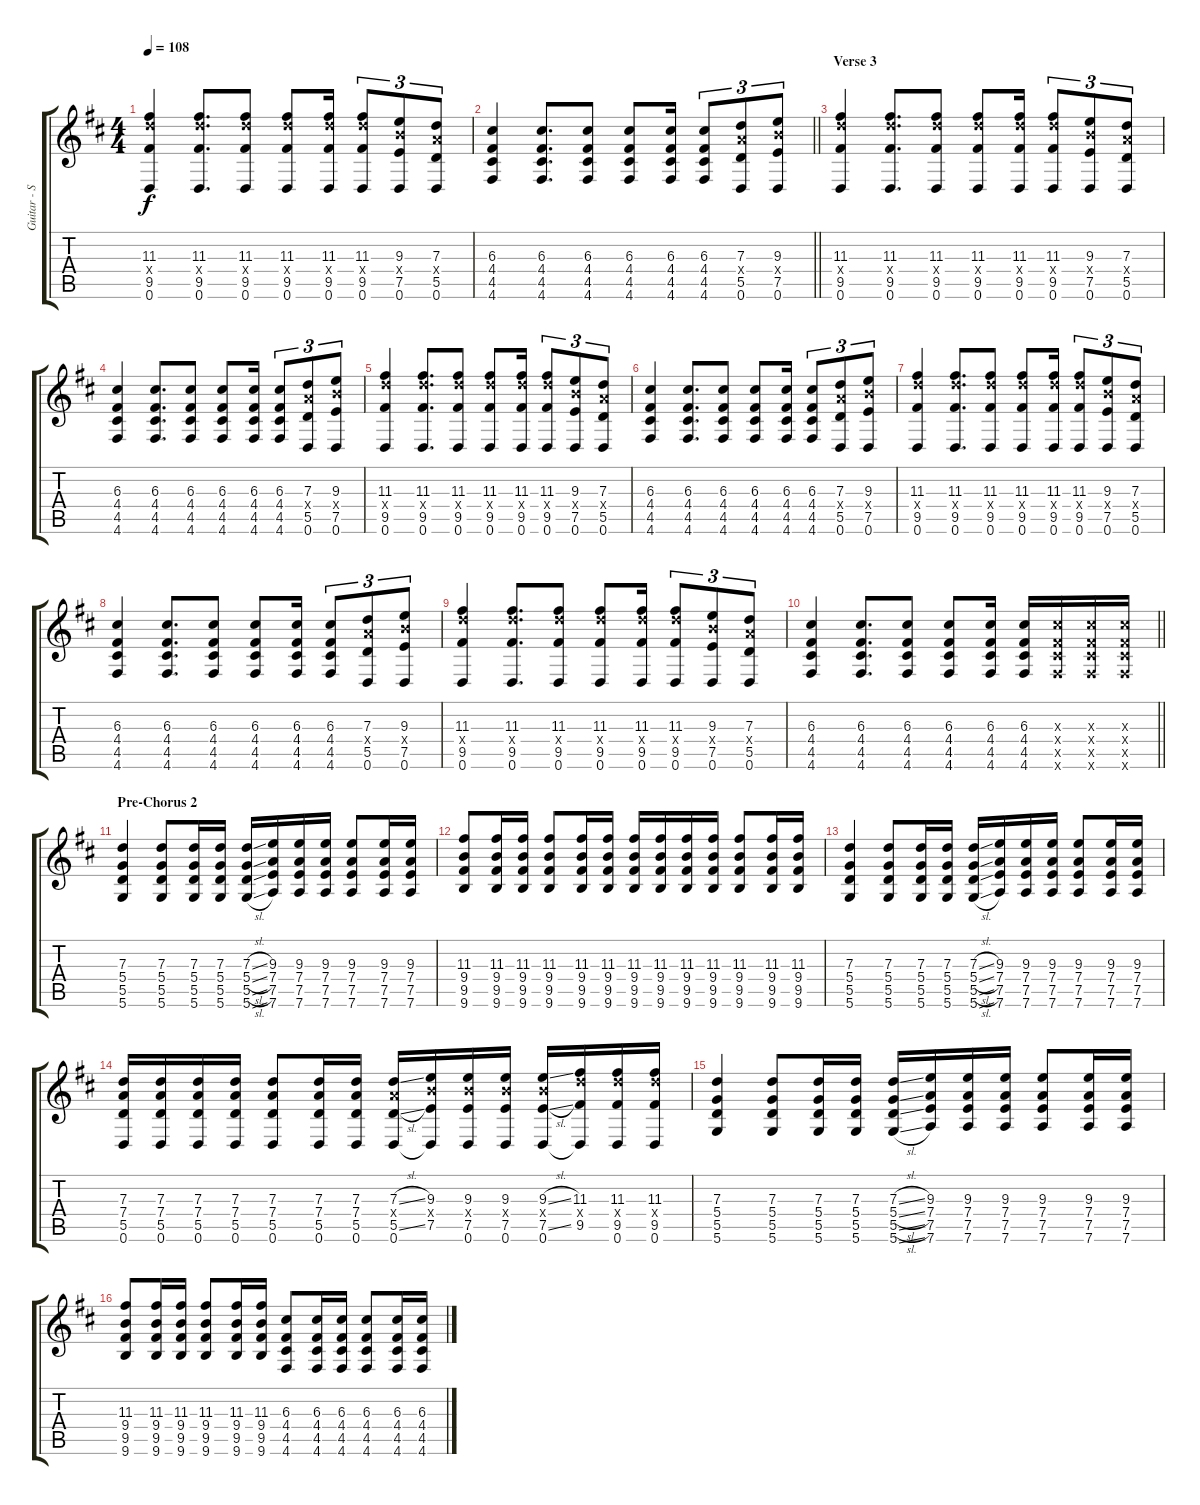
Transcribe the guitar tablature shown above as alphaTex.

\track ("Guitar - Simon Neil" "Guitar - S") {instrument electricguitarclean}
\staff {score tabs}
\tuning (E4 B3 G3 D3 A2 D2) {hide}
\ts (4 4)
\tempo 108
\clef g2
\ks d
(11.3 12.4{x} 9.5 0.6).4{dy f} (11.3 12.4{x} 9.5 0.6).8{d} (11.3 12.4{x} 9.5 0.6).8 (11.3 12.4{x} 9.5 0.6).8 (11.3 12.4{x} 9.5 0.6).16 (11.3 12.4{x} 9.5 0.6).8{tu (3 2)} (9.3 9.4{x} 7.5 0.6).8{tu (3 2)} (7.3 7.4{x} 5.5 0.6).8{tu (3 2)} |
\barLineRight lightlight
(6.3 4.4 4.5 4.6).4 (6.3 4.4 4.5 4.6).8{d} (6.3 4.4 4.5 4.6).8 (6.3 4.4 4.5 4.6).8 (6.3 4.4 4.5 4.6).16 (6.3 4.4 4.5 4.6).8{tu (3 2)} (7.3 7.4{x} 5.5 0.6).8{tu (3 2)} (9.3 9.4{x} 7.5 0.6).8{tu (3 2)} |
\section ("" "Verse 3")
(11.3 12.4{x} 9.5 0.6).4 (11.3 12.4{x} 9.5 0.6).8{d} (11.3 12.4{x} 9.5 0.6).8 (11.3 12.4{x} 9.5 0.6).8 (11.3 12.4{x} 9.5 0.6).16 (11.3 12.4{x} 9.5 0.6).8{tu (3 2)} (9.3 9.4{x} 7.5 0.6).8{tu (3 2)} (7.3 7.4{x} 5.5 0.6).8{tu (3 2)} |
(6.3 4.4 4.5 4.6).4 (6.3 4.4 4.5 4.6).8{d} (6.3 4.4 4.5 4.6).8 (6.3 4.4 4.5 4.6).8 (6.3 4.4 4.5 4.6).16 (6.3 4.4 4.5 4.6).8{tu (3 2)} (7.3 7.4{x} 5.5 0.6).8{tu (3 2)} (9.3 9.4{x} 7.5 0.6).8{tu (3 2)} |
(11.3 12.4{x} 9.5 0.6).4 (11.3 12.4{x} 9.5 0.6).8{d} (11.3 12.4{x} 9.5 0.6).8 (11.3 12.4{x} 9.5 0.6).8 (11.3 12.4{x} 9.5 0.6).16 (11.3 12.4{x} 9.5 0.6).8{tu (3 2)} (9.3 9.4{x} 7.5 0.6).8{tu (3 2)} (7.3 7.4{x} 5.5 0.6).8{tu (3 2)} |
(6.3 4.4 4.5 4.6).4 (6.3 4.4 4.5 4.6).8{d} (6.3 4.4 4.5 4.6).8 (6.3 4.4 4.5 4.6).8 (6.3 4.4 4.5 4.6).16 (6.3 4.4 4.5 4.6).8{tu (3 2)} (7.3 7.4{x} 5.5 0.6).8{tu (3 2)} (9.3 9.4{x} 7.5 0.6).8{tu (3 2)} |
(11.3 12.4{x} 9.5 0.6).4 (11.3 12.4{x} 9.5 0.6).8{d} (11.3 12.4{x} 9.5 0.6).8 (11.3 12.4{x} 9.5 0.6).8 (11.3 12.4{x} 9.5 0.6).16 (11.3 12.4{x} 9.5 0.6).8{tu (3 2)} (9.3 9.4{x} 7.5 0.6).8{tu (3 2)} (7.3 7.4{x} 5.5 0.6).8{tu (3 2)} |
(6.3 4.4 4.5 4.6).4 (6.3 4.4 4.5 4.6).8{d} (6.3 4.4 4.5 4.6).8 (6.3 4.4 4.5 4.6).8 (6.3 4.4 4.5 4.6).16 (6.3 4.4 4.5 4.6).8{tu (3 2)} (7.3 7.4{x} 5.5 0.6).8{tu (3 2)} (9.3 9.4{x} 7.5 0.6).8{tu (3 2)} |
(11.3 12.4{x} 9.5 0.6).4 (11.3 12.4{x} 9.5 0.6).8{d} (11.3 12.4{x} 9.5 0.6).8 (11.3 12.4{x} 9.5 0.6).8 (11.3 12.4{x} 9.5 0.6).16 (11.3 12.4{x} 9.5 0.6).8{tu (3 2)} (9.3 9.4{x} 7.5 0.6).8{tu (3 2)} (7.3 7.4{x} 5.5 0.6).8{tu (3 2)} |
\barLineRight lightlight
(6.3 4.4 4.5 4.6).4 (6.3 4.4 4.5 4.6).8{d} (6.3 4.4 4.5 4.6).8 (6.3 4.4 4.5 4.6).8 (6.3 4.4 4.5 4.6).16 (6.3 4.4 4.5 4.6).16 (6.3{x} 4.4{x} 4.5{x} 4.6{x}).16 (6.3{x} 4.4{x} 4.5{x} 4.6{x}).16 (6.3{x} 4.4{x} 4.5{x} 4.6{x}).16 |
\section ("" "Pre-Chorus 2")
(7.3 5.4 5.5 5.6).4 (7.3 5.4 5.5 5.6).8 (7.3 5.4 5.5 5.6).16 (7.3 5.4 5.5 5.6).16 (7.3{sl} 5.4{sl} 5.5{sl} 5.6{sl}).16 (9.3 7.4 7.5 7.6).16 (9.3 7.4 7.5 7.6).16 (9.3 7.4 7.5 7.6).16 (9.3 7.4 7.5 7.6).8 (9.3 7.4 7.5 7.6).16 (9.3 7.4 7.5 7.6).16 |
(11.3 9.4 9.5 9.6).8 (11.3 9.4 9.5 9.6).16 (11.3 9.4 9.5 9.6).16 (11.3 9.4 9.5 9.6).8 (11.3 9.4 9.5 9.6).16 (11.3 9.4 9.5 9.6).16 (11.3 9.4 9.5 9.6).16 (11.3 9.4 9.5 9.6).16 (11.3 9.4 9.5 9.6).16 (11.3 9.4 9.5 9.6).16 (11.3 9.4 9.5 9.6).8 (11.3 9.4 9.5 9.6).16 (11.3 9.4 9.5 9.6).16 |
(7.3 5.4 5.5 5.6).4 (7.3 5.4 5.5 5.6).8 (7.3 5.4 5.5 5.6).16 (7.3 5.4 5.5 5.6).16 (7.3{sl} 5.4{sl} 5.5{sl} 5.6{sl}).16 (9.3 7.4 7.5 7.6).16 (9.3 7.4 7.5 7.6).16 (9.3 7.4 7.5 7.6).16 (9.3 7.4 7.5 7.6).8 (9.3 7.4 7.5 7.6).16 (9.3 7.4 7.5 7.6).16 |
(7.3 7.4 5.5 0.6).16 (7.3 7.4 5.5 0.6).16 (7.3 7.4 5.5 0.6).16 (7.3 7.4 5.5 0.6).16 (7.3 7.4 5.5 0.6).8 (7.3 7.4 5.5 0.6).16 (7.3 7.4 5.5 0.6).16 (7.3{sl} 7.4{x} 5.5{sl} 0.6).16 (9.3 9.4{x} 7.5 0.6{t}).16 (9.3 9.4{x} 7.5 0.6).16 (9.3 9.4{x} 7.5 0.6).16 (9.3{sl} 9.4{x} 7.5{sl} 0.6).16 (11.3 12.4{x} 9.5 0.6{t}).16 (11.3 12.4{x} 9.5 0.6).16 (11.3 12.4{x} 9.5 0.6).16 |
(7.3 5.4 5.5 5.6).4 (7.3 5.4 5.5 5.6).8 (7.3 5.4 5.5 5.6).16 (7.3 5.4 5.5 5.6).16 (7.3{sl} 5.4{sl} 5.5{sl} 5.6{sl}).16 (9.3 7.4 7.5 7.6).16 (9.3 7.4 7.5 7.6).16 (9.3 7.4 7.5 7.6).16 (9.3 7.4 7.5 7.6).8 (9.3 7.4 7.5 7.6).16 (9.3 7.4 7.5 7.6).16 |
(11.3 9.4 9.5 9.6).8 (11.3 9.4 9.5 9.6).16 (11.3 9.4 9.5 9.6).16 (11.3 9.4 9.5 9.6).8 (11.3 9.4 9.5 9.6).16 (11.3 9.4 9.5 9.6).16 (6.3 4.4 4.5 4.6).8 (6.3 4.4 4.5 4.6).16 (6.3 4.4 4.5 4.6).16 (6.3 4.4 4.5 4.6).8 (6.3 4.4 4.5 4.6).16 (6.3 4.4 4.5 4.6).16
